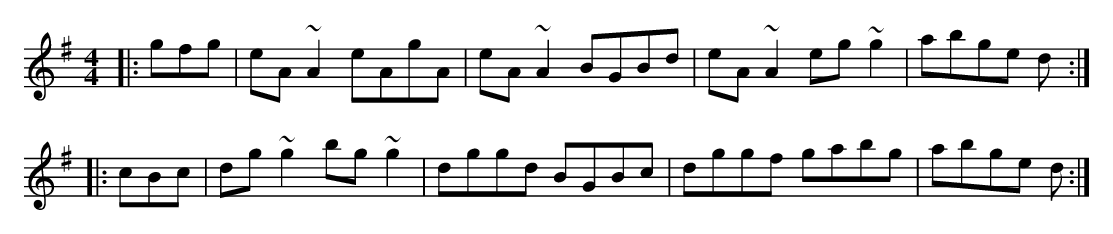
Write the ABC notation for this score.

X:1
M:4/4
K:Ador
|:gfg|eA~A2 eAgA|eA~A2 BGBd|eA~A2 eg~g2|abge d:|
|:cBc|dg~g2 bg~g2|dggd BGBc|dggf gabg|abge d:|
